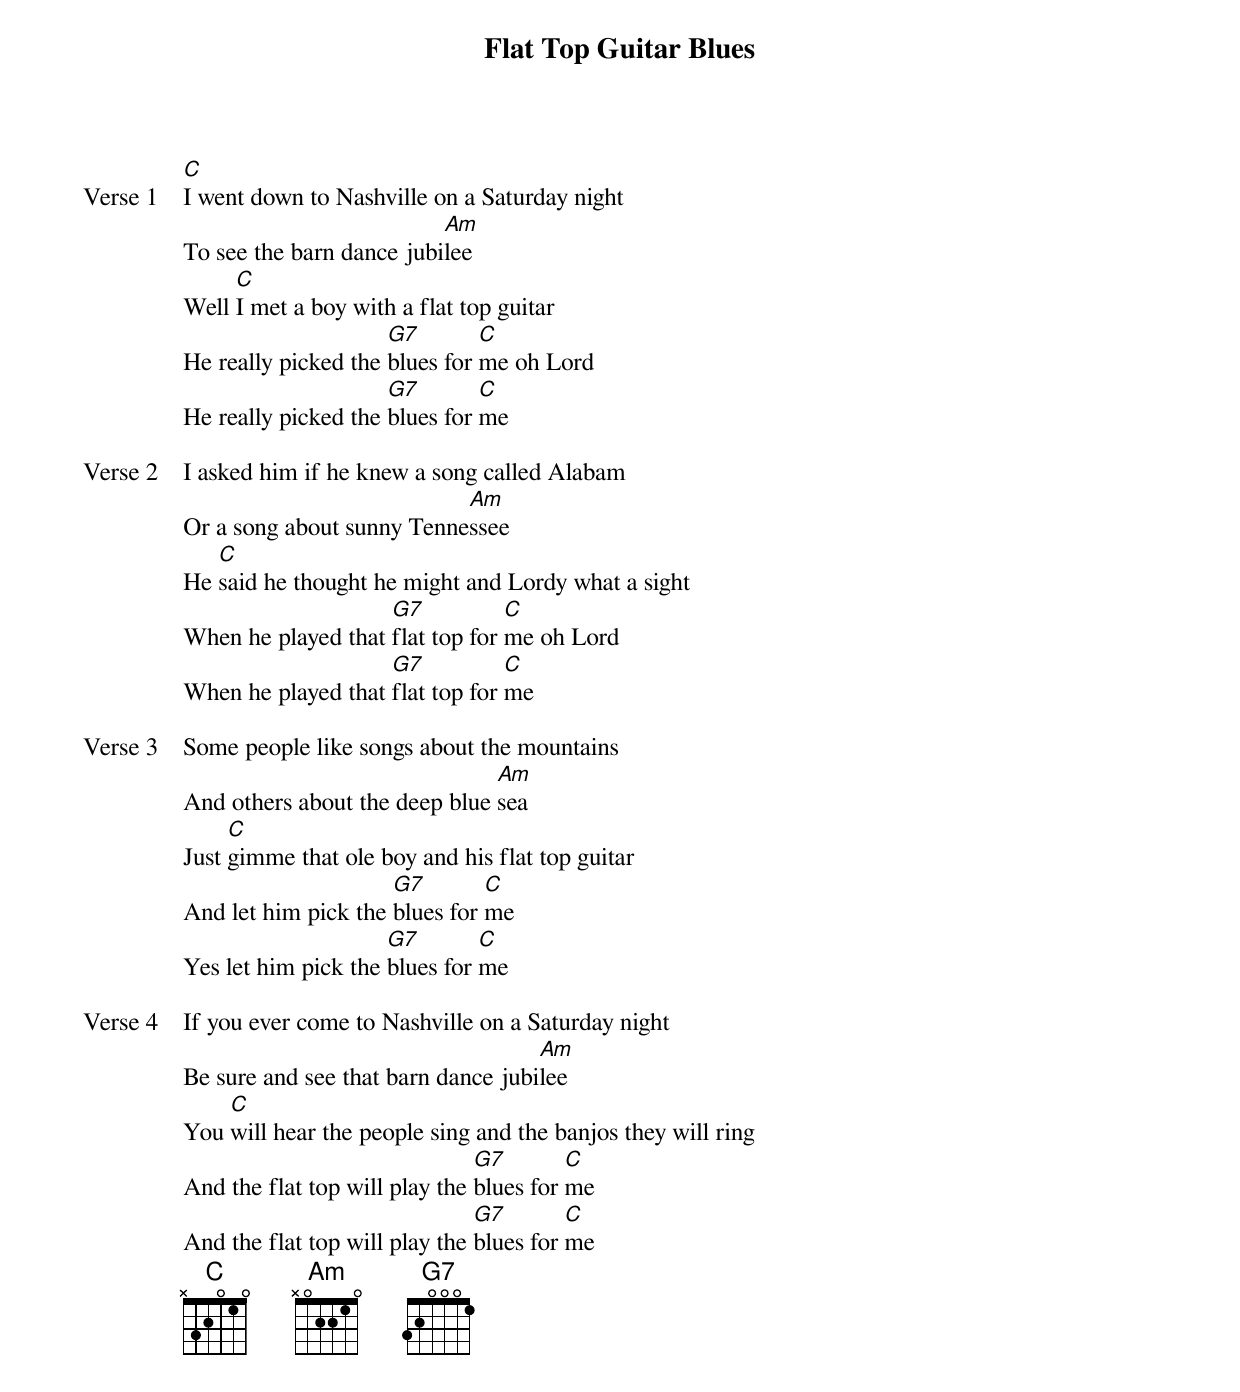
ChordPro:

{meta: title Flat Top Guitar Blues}
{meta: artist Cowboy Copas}
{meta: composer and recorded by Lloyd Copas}
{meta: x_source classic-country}
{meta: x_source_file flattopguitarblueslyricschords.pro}
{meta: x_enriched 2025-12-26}

{start_of_verse: Verse 1}
[C]I went down to Nashville on a Saturday night
To see the barn dance jubi[Am]lee
Well [C]I met a boy with a flat top guitar
He really picked the [G7]blues for [C]me oh Lord
He really picked the [G7]blues for [C]me
{end_of_verse}

{start_of_verse: Verse 2}
I asked him if he knew a song called Alabam
Or a song about sunny Tenne[Am]ssee
He [C]said he thought he might and Lordy what a sight
When he played that [G7]flat top for [C]me oh Lord
When he played that [G7]flat top for [C]me
{end_of_verse}

{start_of_verse: Verse 3}
Some people like songs about the mountains
And others about the deep blue [Am]sea
Just [C]gimme that ole boy and his flat top guitar
And let him pick the [G7]blues for [C]me
Yes let him pick the [G7]blues for [C]me
{end_of_verse}

{start_of_verse: Verse 4}
If you ever come to Nashville on a Saturday night
Be sure and see that barn dance jubi[Am]lee
You [C]will hear the people sing and the banjos they will ring
And the flat top will play the [G7]blues for [C]me
And the flat top will play the [G7]blues for [C]me
{end_of_verse}
